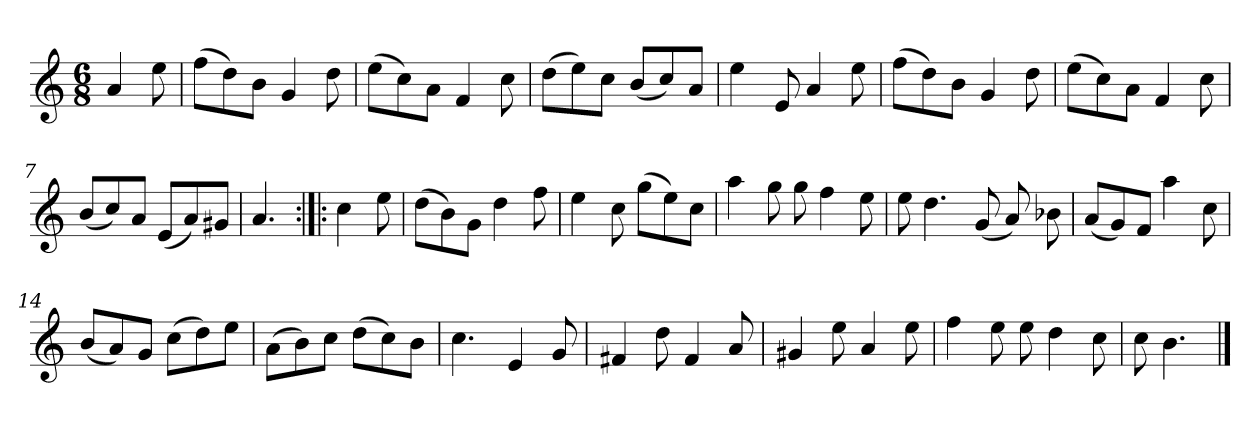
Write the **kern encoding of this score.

**kern
*part1
*staff1
*clefG2
*k[]
*a:
*M6/8
*MM120
=
4a
8ee
=1
(8ff\L
8dd\)
8b\J
4g
8dd
=2
(8ee\L
8cc\)
8a\J
4f
8cc
=3
(8dd\L
8ee\)
8cc\J
(8b/L
8cc/)
8a/J
=4
4ee
8e
4a
8ee
=5
(8ff\L
8dd\)
8b\J
4g
8dd
=6
(8ee\L
8cc\)
8a\J
4f
8cc
=7
(8b/L
8cc/)
8a/J
(8e/L
8a/)
8g#X/J
=8
4.a
=:|!|:
4cc
8ee
=9
(8dd\L
8b\)
8g\J
4dd
8ff
=10
4ee
8cc
(8gg\L
8ee\)
8cc\J
=11
4aa
8gg
8gg
4ff
8ee
=12
8ee
4.dd
(8g
8a)
8b-X
=13
(8a/L
8g/)
8f/J
4aa
8cc
=14
(8b/L
8a/)
8g/J
(8cc\L
8dd\)
8ee\J
=15
(8a\L
8b\)
8cc\J
(8dd\L
8cc\)
8b\J
=16
4.cc
4e
8g
=17
4f#X
8dd
4f#
8a
=18
4g#X
8ee
4a
8ee
=19
4ff
8ee
8ee
4dd
8cc
=20
8cc
4.b
==
*-
